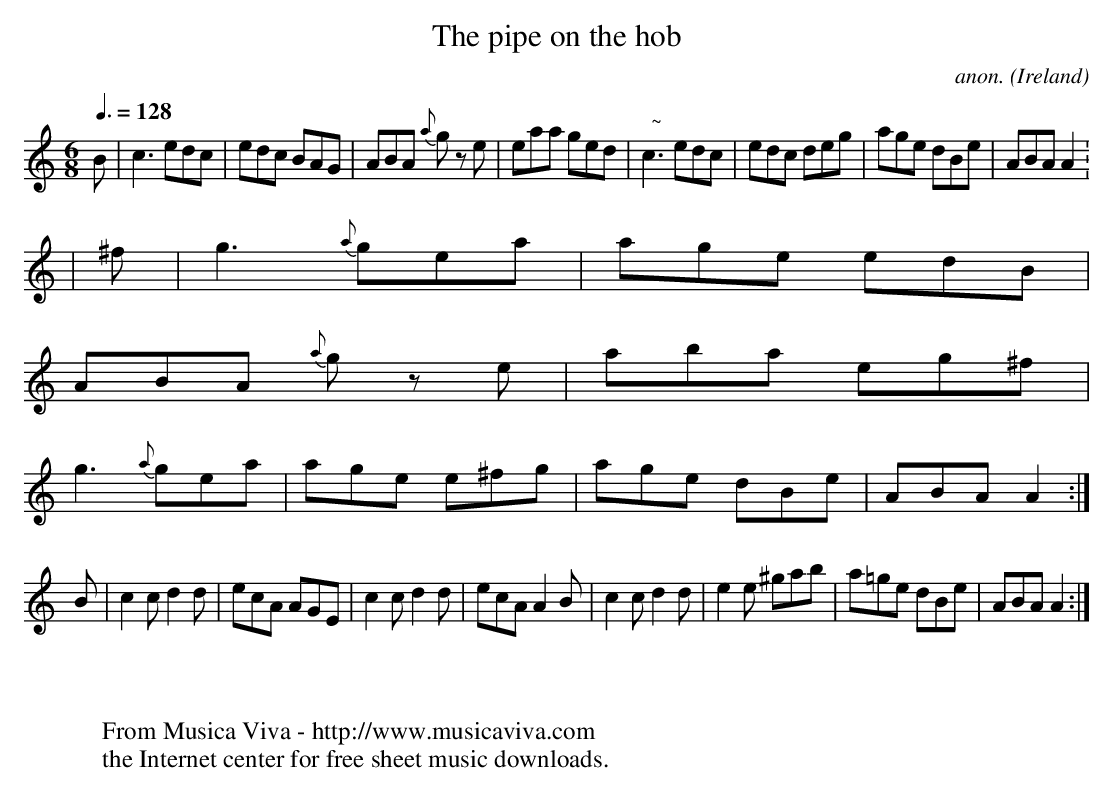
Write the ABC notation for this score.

X:1
T: The pipe on the hob
C: anon.
O: Ireland
9.abc
m: Nn3 = n o/n/ (3m/n/o/
M: 6/8
L: 1/8
Q: 3/8=128
K: Am
B|c3 edc|edc BAG|ABA {a}g z e|eaa ged|"  ~"Nc3 edc|edc deg|age dBe|ABAA2:
|
^f|g3 {a}gea|age edB|
ABA {a}g z e|aba eg^f|
g3 {a}gea|age e^fg|age dBe|ABA A2:|
B|c2cd2d|ecA AGE|c2cd2d|ecA A2B|c2cd2d|e2e ^gab|a=ge dBe|ABAA2:|
W:
W:
W: From Musica Viva - http://www.musicaviva.com
W: the Internet center for free sheet music downloads.
